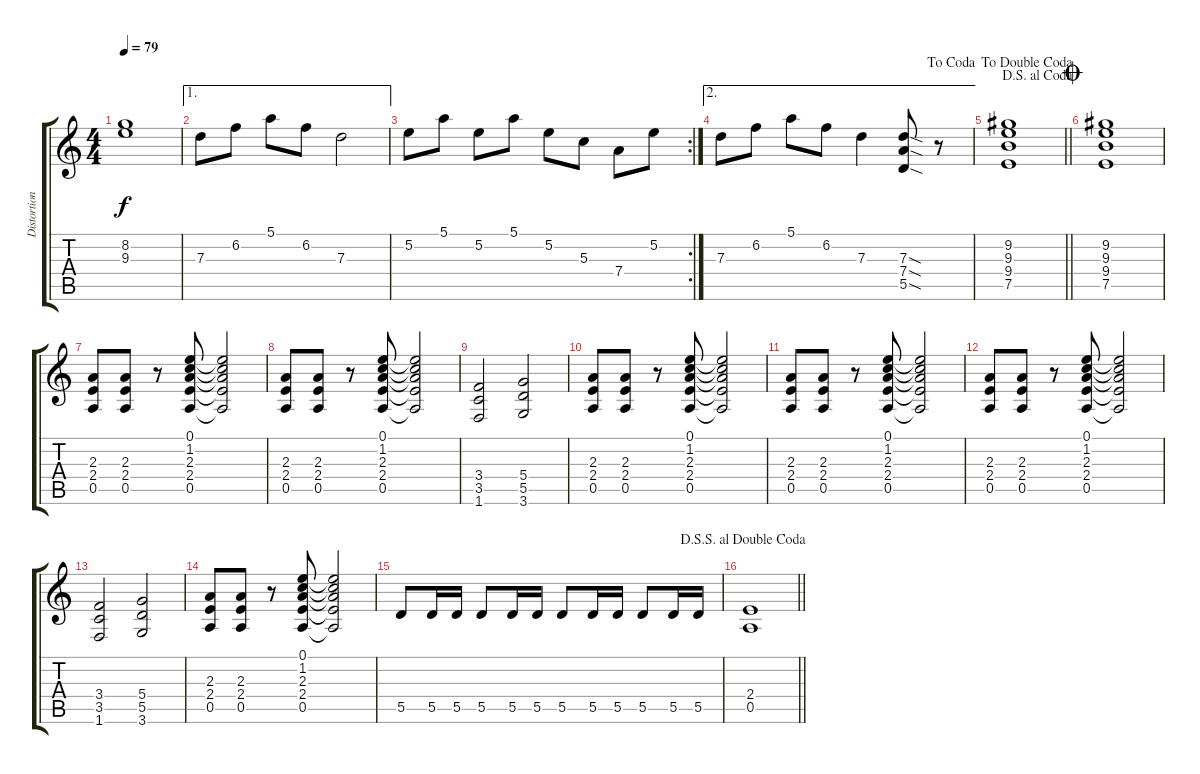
\track ("Distortion Guitar" "Distortion") {instrument distortionguitar}
\staff {score tabs}
\tuning (E4 B3 G3 D3 A2 E2) {hide}
\ts (4 4)
\tempo 79
\clef g2
\ks c
(8.2 9.3).1{dy f} |
\ae 1
7.3.8 6.2.8 5.1.8 6.2.8 7.3.2 |
\rc 2
5.2.8 5.1.8 5.2.8 5.1.8 5.2.8 5.3.8 7.4.8 5.2.8 |
\ae 2
\jump dacoda
7.3.8 6.2.8 5.1.8 6.2.8 7.3.4 (7.3{sod} 7.4{sod} 5.5{sod}).8 r.8 |
\jump dalsegnoalcoda
\jump dadoublecoda
\barLineRight lightlight
(9.2 9.3 9.4 7.5).1 |
\jump coda
(9.2 9.3 9.4 7.5).1 |
(2.3 2.4 0.5).8 (2.3 2.4 0.5).8 r.8 (0.1 1.2 2.3 2.4 0.5).8 (0.1{t} 1.2{t} 2.3{t} 2.4{t} 0.5{t}).2 |
(2.3 2.4 0.5).8 (2.3 2.4 0.5).8 r.8 (0.1 1.2 2.3 2.4 0.5).8 (0.1{t} 1.2{t} 2.3{t} 2.4{t} 0.5{t}).2 |
(3.4 3.5 1.6).2 (5.4 5.5 3.6).2 |
(2.3 2.4 0.5).8 (2.3 2.4 0.5).8 r.8 (0.1 1.2 2.3 2.4 0.5).8 (0.1{t} 1.2{t} 2.3{t} 2.4{t} 0.5{t}).2 |
(2.3 2.4 0.5).8 (2.3 2.4 0.5).8 r.8 (0.1 1.2 2.3 2.4 0.5).8 (0.1{t} 1.2{t} 2.3{t} 2.4{t} 0.5{t}).2 |
(2.3 2.4 0.5).8 (2.3 2.4 0.5).8 r.8 (0.1 1.2 2.3 2.4 0.5).8 (0.1{t} 1.2{t} 2.3{t} 2.4{t} 0.5{t}).2 |
(3.4 3.5 1.6).2 (5.4 5.5 3.6).2 |
(2.3 2.4 0.5).8 (2.3 2.4 0.5).8 r.8 (0.1 1.2 2.3 2.4 0.5).8 (0.1{t} 1.2{t} 2.3{t} 2.4{t} 0.5{t}).2 |
5.5.8 5.5.16 5.5.16 5.5.8 5.5.16 5.5.16 5.5.8 5.5.16 5.5.16 5.5.8 5.5.16 5.5.16 |
\jump dalsegnosegnoaldoublecoda
\barLineRight lightlight
(2.4 0.5).1
